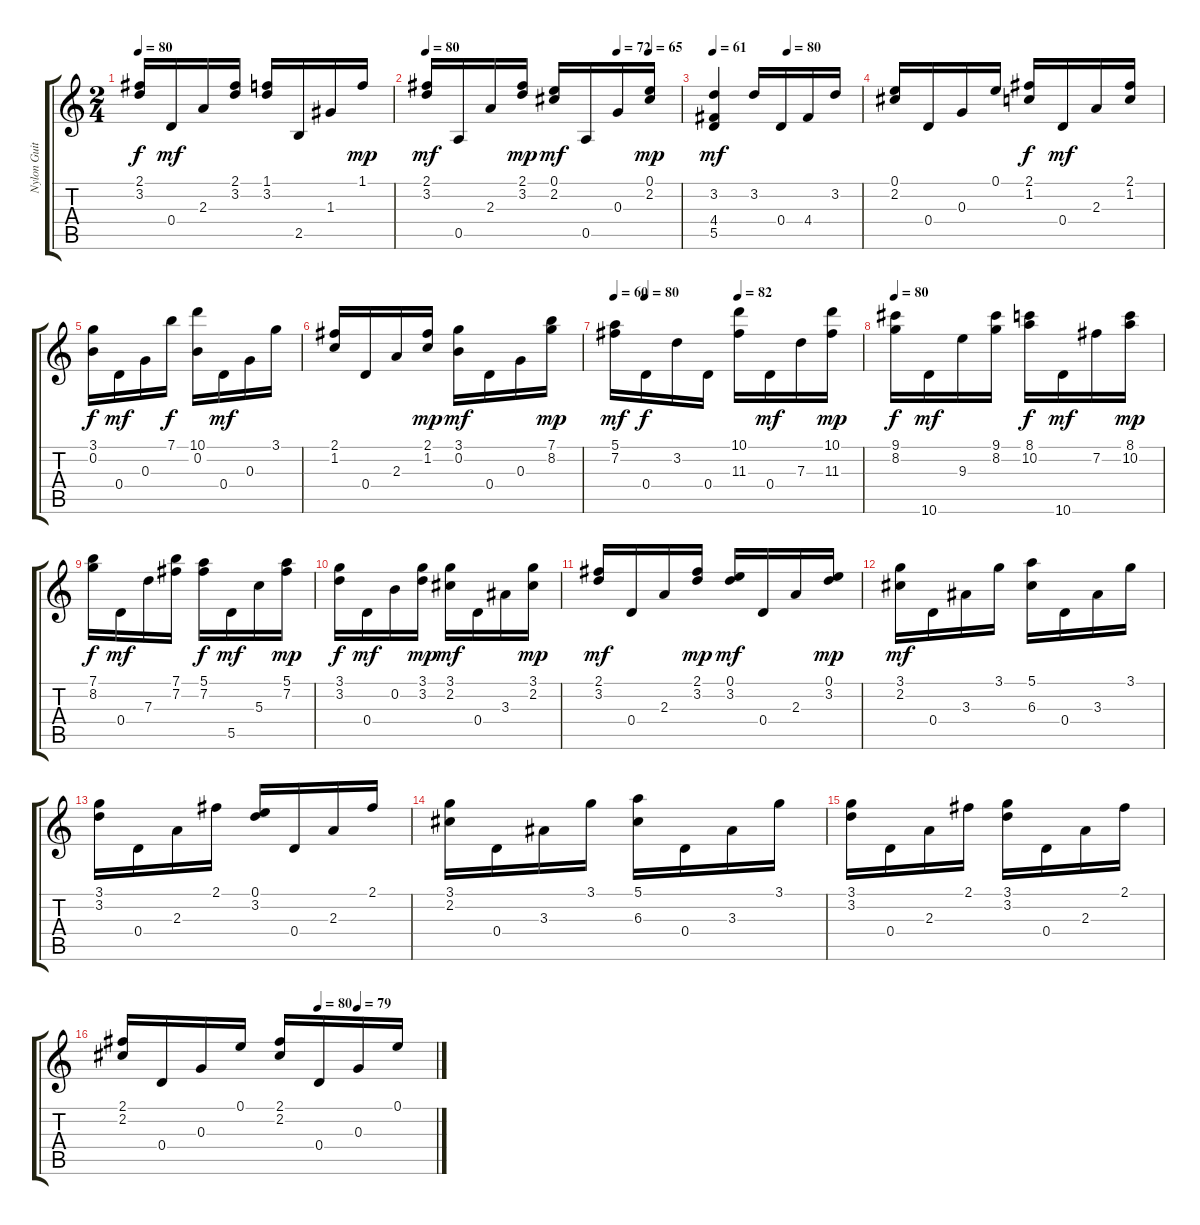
\track ("Nylon Guitar" "Nylon Guit") {instrument acousticguitarnylon}
\staff {score tabs}
\tuning (E4 B3 G3 D3 A2 E2) {hide}
\ts (2 4)
\tempo 80
\clef g2
\ks c
(2.1 3.2).16{dy f} 0.4.16{dy mf} 2.3.16 (2.1 3.2).16 (1.1 3.2).16 2.5.16 1.3.16 1.1.16{dy mp} |
\tempo 80
\tempo (72 0.75)
\tempo (65 0.875)
(2.1 3.2).16{dy mf} 0.5.16 2.3.16 (2.1 3.2).16{dy mp} (0.1 2.2).16{dy mf} 0.5.16 0.3.16 (0.1 2.2).16{dy mp} |
\tempo 61
\tempo (80 0.5)
(3.2 4.4 5.5).4{dy mf} 3.2.16 0.4.16 4.4.16 3.2.16 |
(0.1 2.2).16 0.4.16 0.3.16 0.1.16 (2.1 1.2).16{dy f} 0.4.16{dy mf} 2.3.16 (2.1 1.2).16 |
(3.1 0.2).16{dy f} 0.4.16{dy mf} 0.3.16 7.1.16{dy f} (10.1 0.2).16 0.4.16{dy mf} 0.3.16 3.1.16 |
(2.1 1.2).16 0.4.16 2.3.16 (2.1 1.2).16{dy mp} (3.1 0.2).16{dy mf} 0.4.16 0.3.16 (7.1 8.2).16{dy mp} |
\tempo 60
\tempo (80 0.125)
\tempo (82 0.5)
(5.1 7.2).16{dy mf} 0.4.16{dy f} 3.2.16 0.4.16 (10.1 11.3).16 0.4.16{dy mf} 7.3.16 (10.1 11.3).16{dy mp} |
\tempo 80
(9.1 8.2).16{dy f} 10.6.16{dy mf} 9.3.16 (9.1 8.2).16 (8.1 10.2).16{dy f} 10.6.16{dy mf} 7.2.16 (8.1 10.2).16{dy mp} |
(7.1 8.2).16{dy f} 0.4.16{dy mf} 7.3.16 (7.1 7.2).16 (5.1 7.2).16{dy f} 5.5.16{dy mf} 5.3.16 (5.1 7.2).16{dy mp} |
(3.1 3.2).16{dy f} 0.4.16{dy mf} 0.2.16 (3.1 3.2).16{dy mp} (3.1 2.2).16{dy mf} 0.4.16 3.3.16 (3.1 2.2).16{dy mp} |
(2.1 3.2).16{dy mf} 0.4.16 2.3.16 (2.1 3.2).16{dy mp} (0.1 3.2).16{dy mf} 0.4.16 2.3.16 (0.1 3.2).16{dy mp} |
(3.1 2.2).16{dy mf} 0.4.16 3.3.16 3.1.16 (5.1 6.3).16 0.4.16 3.3.16 3.1.16 |
(3.1 3.2).16 0.4.16 2.3.16 2.1.16 (0.1 3.2).16 0.4.16 2.3.16 2.1.16 |
(3.1 2.2).16 0.4.16 3.3.16 3.1.16 (5.1 6.3).16 0.4.16 3.3.16 3.1.16 |
(3.1 3.2).16 0.4.16 2.3.16 2.1.16 (3.1 3.2).16 0.4.16 2.3.16 2.1.16 |
\tempo (80 0.625)
\tempo (79 0.75)
(2.1 2.2).16 0.4.16 0.3.16 0.1.16 (2.1 2.2).16 0.4.16 0.3.16 0.1.16
